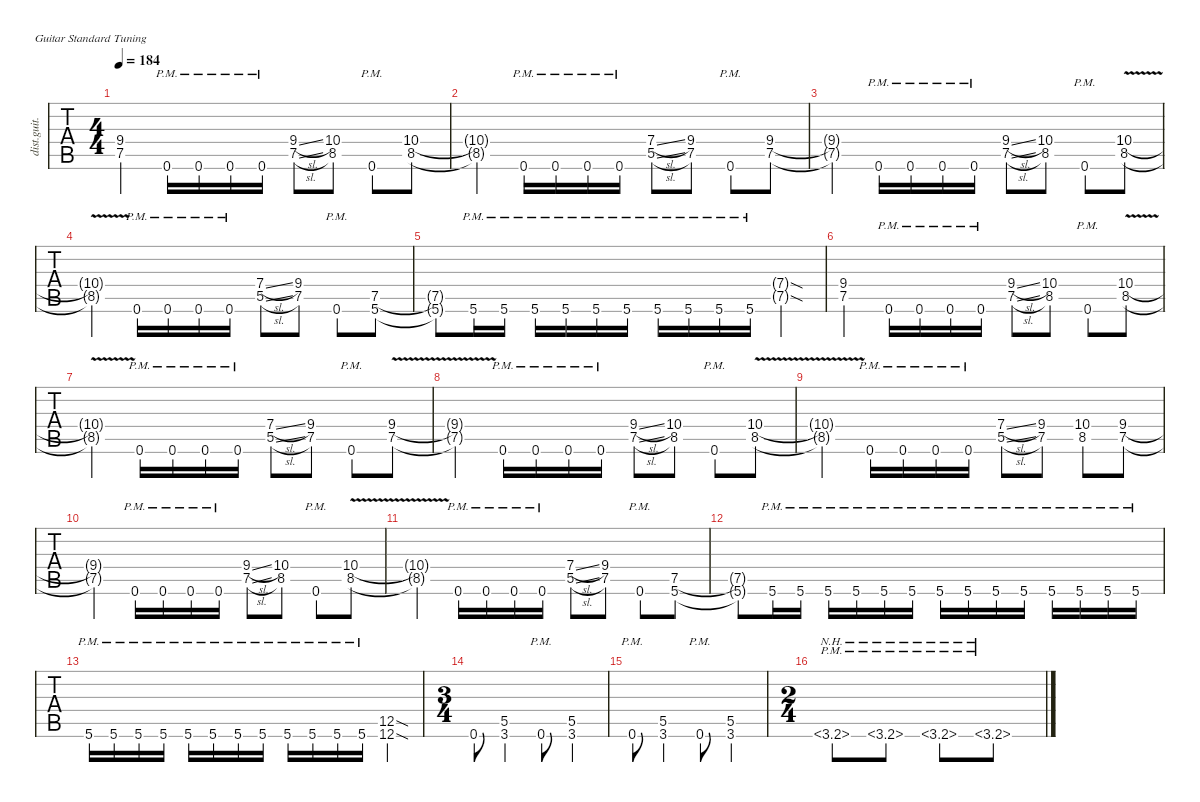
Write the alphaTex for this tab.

\defaultSystemsLayout 4
\hideDynamics
\bracketExtendMode nobrackets
\otherSystemsTrackNameOrientation horizontal
\track ("Rhythm Guitar (James)" "dist.guit.") {defaultSystemsLayout 4 multiBarRest instrument distortionguitar}
\staff {tabs}
\tuning (E4 B3 G3 D3 A2 E2)
\ts (4 4)
\tempo 184
\clef g2
\ks c
(7.5{t} 9.4{t}).4{dy mf} 0.6{pm}.16 0.6{pm}.16 0.6{pm}.16 0.6{pm}.16 (7.5{sl} 9.4{sl}).8 (8.5 10.4).8 0.6{pm}.8 (8.5 10.4).8 |
(10.4{t} 8.5{t}).4 0.6{pm}.16 0.6{pm}.16 0.6{pm}.16 0.6{pm}.16 (5.5{sl} 7.4{sl}).8 (7.5 9.4).8 0.6{pm}.8 (7.5 9.4).8 |
(7.5{t} 9.4{t}).4 0.6{pm}.16 0.6{pm}.16 0.6{pm}.16 0.6{pm}.16 (7.5{sl} 9.4{sl}).8 (8.5 10.4).8 0.6{pm}.8 (8.5{v} 10.4{v}).8 |
(10.4{t} 8.5{t}).4 0.6{pm}.16 0.6{pm}.16 0.6{pm}.16 0.6{pm}.16 (5.5{sl} 7.4{sl}).8 (7.5 9.4).8 0.6{pm}.8 (7.5 5.6).8 |
(5.6{t} 7.5{t}).8 5.6{pm}.16 5.6{pm}.16 5.6{pm}.16 5.6{pm}.16 5.6{pm}.16 5.6{pm}.16 5.6{pm}.16 5.6{pm}.16 5.6{pm}.16 5.6{pm}.16 (7.5{sod g} 7.4{sod g}).4 |
(7.5 9.4).4 0.6{pm}.16 0.6{pm}.16 0.6{pm}.16 0.6{pm}.16 (7.5{sl} 9.4{sl}).8 (8.5 10.4).8 0.6{pm}.8 (8.5{v} 10.4{v}).8 |
(10.4{v t} 8.5{v t}).4 0.6{pm}.16 0.6{pm}.16 0.6{pm}.16 0.6{pm}.16 (5.5{sl} 7.4{sl}).8 (7.5 9.4).8 0.6{pm}.8 (7.5{v} 9.4{v}).8 |
(7.5{v t} 9.4{v t}).4 0.6{pm}.16 0.6{pm}.16 0.6{pm}.16 0.6{pm}.16 (7.5{sl} 9.4{sl}).8 (8.5 10.4).8 0.6{pm}.8 (8.5{v} 10.4{v}).8 |
(10.4{v t} 8.5{v t}).4 0.6{pm}.16 0.6{pm}.16 0.6{pm}.16 0.6{pm}.16 (5.5{sl} 7.4{sl}).8 (7.5 9.4).8 (8.5 10.4).8 (7.5 9.4).8 |
(7.5{t} 9.4{t}).4 0.6{pm}.16 0.6{pm}.16 0.6{pm}.16 0.6{pm}.16 (7.5{sl} 9.4{sl}).8 (8.5 10.4).8 0.6{pm}.8 (8.5{v} 10.4{v}).8 |
(10.4{v t} 8.5{v t}).4 0.6{pm}.16 0.6{pm}.16 0.6{pm}.16 0.6{pm}.16 (5.5{sl} 7.4{sl}).8 (7.5 9.4).8 0.6{pm}.8 (7.5 5.6).8 |
(5.6{t} 7.5{t}).8 5.6{pm}.16 5.6{pm}.16 5.6{pm}.16 5.6{pm}.16 5.6{pm}.16 5.6{pm}.16 5.6{pm}.16 5.6{pm}.16 5.6{pm}.16 5.6{pm}.16 5.6{pm}.16 5.6{pm}.16 5.6{pm}.16 5.6{pm}.16 |
5.6{pm}.16 5.6{pm}.16 5.6{pm}.16 5.6{pm}.16 5.6{pm}.16 5.6{pm}.16 5.6{pm}.16 5.6{pm}.16 5.6{pm}.16 5.6{pm}.16 5.6{pm}.16 5.6{pm}.16 (12.6{sod} 12.5{sod}).4 |
\ts (3 4)
\beaming (8 2 2 2 2)
0.6.8 (3.6 5.5).4 0.6{pm}.8 (3.6 5.5).4 |
0.6{pm}.8 (3.6 5.5).4 0.6{pm}.8 (3.6 5.5).4 |
\ts (2 4)
\beaming (8 2 2 2 2)
3.6{nh pm}.8 3.6{nh pm}.8 3.6{nh pm}.8 3.6{nh pm}.8
